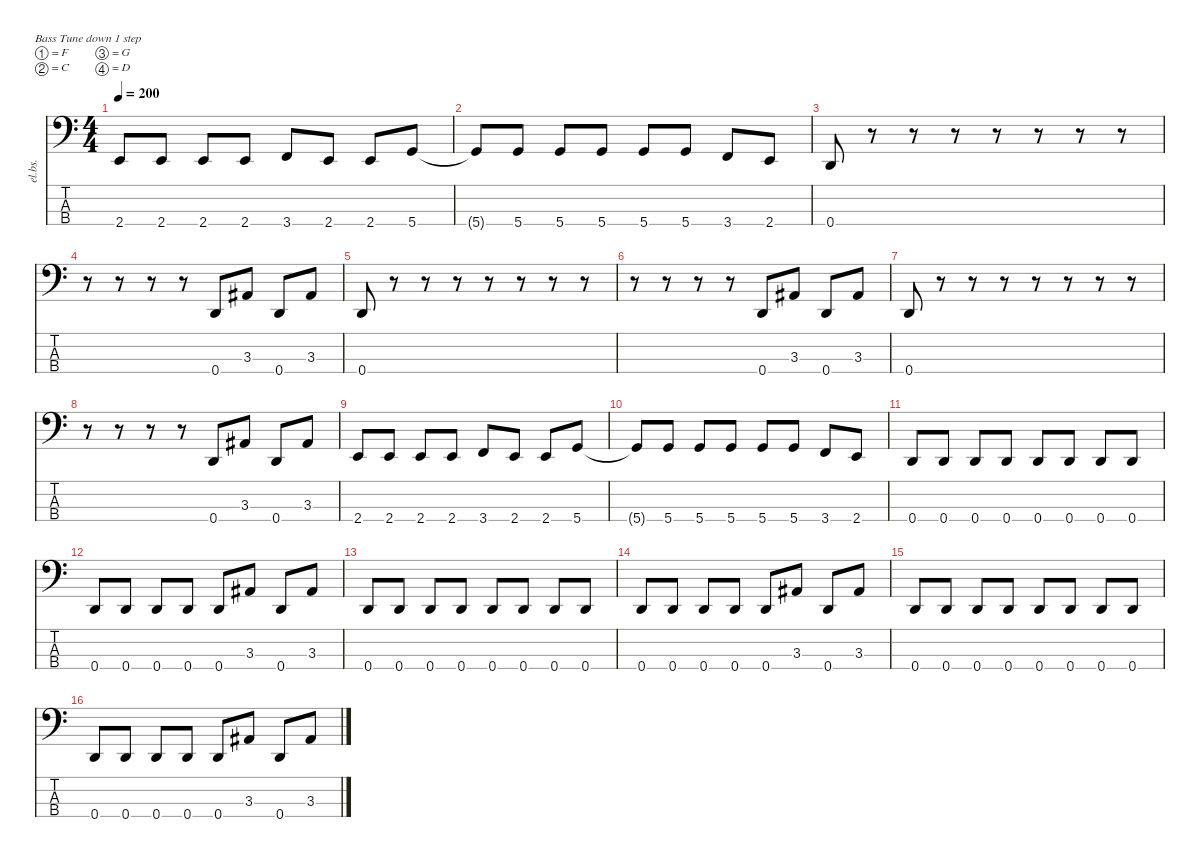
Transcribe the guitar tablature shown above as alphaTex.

\defaultSystemsLayout 4
\hideDynamics
\bracketExtendMode nobrackets
\track ("Bas" "el.bs.") {instrument electricbasspick}
\staff {score tabs}
\tuning (F2 C2 G1 D1)
\ts (4 4)
\tempo 200
\clef f4
\ks c
2.4.8{dy f} 2.4.8 2.4.8 2.4.8 3.4.8 2.4.8 2.4.8 5.4.8 |
5.4{t}.8 5.4.8 5.4.8 5.4.8 5.4.8 5.4.8 3.4.8 2.4.8 |
0.4.8 r.8 r.8 r.8 r.8 r.8 r.8 r.8 |
r.8 r.8 r.8 r.8 0.4.8 3.3{acc #}.8 0.4.8 3.3{acc #}.8 |
0.4.8 r.8 r.8 r.8 r.8 r.8 r.8 r.8 |
r.8 r.8 r.8 r.8 0.4.8 3.3{acc #}.8 0.4.8 3.3{acc #}.8 |
0.4.8 r.8 r.8 r.8 r.8 r.8 r.8 r.8 |
r.8 r.8 r.8 r.8 0.4.8 3.3{acc #}.8 0.4.8 3.3{acc #}.8 |
2.4.8 2.4.8 2.4.8 2.4.8 3.4.8 2.4.8 2.4.8 5.4.8 |
5.4{t}.8 5.4.8 5.4.8 5.4.8 5.4.8 5.4.8 3.4.8 2.4.8 |
0.4.8 0.4.8 0.4.8 0.4.8 0.4.8 0.4.8 0.4.8 0.4.8 |
0.4.8 0.4.8 0.4.8 0.4.8 0.4.8 3.3{acc #}.8 0.4.8 3.3{acc #}.8 |
0.4.8 0.4.8 0.4.8 0.4.8 0.4.8 0.4.8 0.4.8 0.4.8 |
0.4.8 0.4.8 0.4.8 0.4.8 0.4.8 3.3{acc #}.8 0.4.8 3.3{acc #}.8 |
0.4.8 0.4.8 0.4.8 0.4.8 0.4.8 0.4.8 0.4.8 0.4.8 |
0.4.8 0.4.8 0.4.8 0.4.8 0.4.8 3.3{acc #}.8 0.4.8 3.3{acc #}.8
